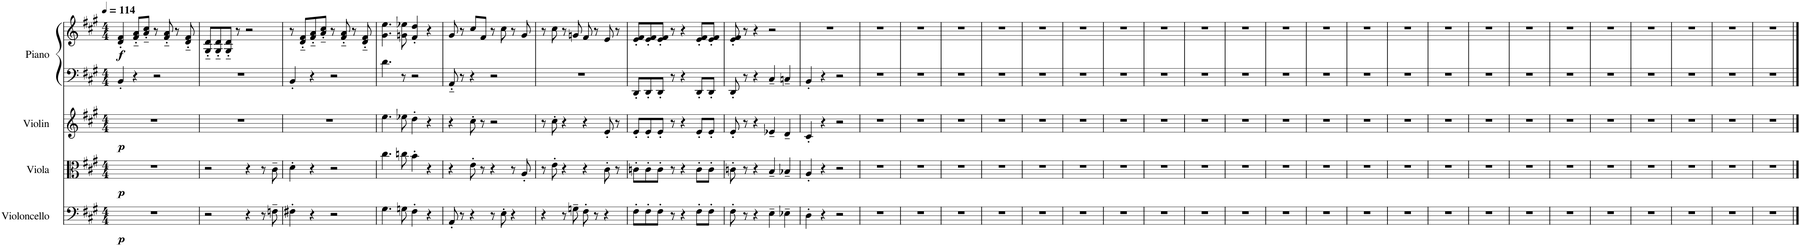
**kern	**dynam	**kern	**dynam	**kern	**dynam	**kern	**kern	**dynam
*part4	*part4	*part3	*part3	*part2	*part2	*part1	*part1	*part1
*staff5	*staff5	*staff4	*staff4	*staff3	*staff3	*staff2	*staff1	*staff1/2
*I"Violoncello	*	*I"Viola	*	*I"Violin	*	*I"Piano	*	*
*I'Vc.	*	*I'Vla.	*	*I'Vln.	*	*I'Pno.	*	*
*clefF4	*	*clefC3	*	*clefG2	*	*clefF4	*clefG2	*
*k[f#c#g#]	*	*k[f#c#g#]	*	*k[f#c#g#]	*	*k[f#c#g#]	*k[f#c#g#]	*
*M4/4	*	*M4/4	*	*M4/4	*	*M4/4	*M4/4	*
*MM114	*	*MM114	*	*MM114	*	*MM114	*MM114	*
=1	=1	=1	=1	=1	=1	=1	=1	=1
!	!LO:DY:b	!	!LO:DY:b	!	!LO:DY:b	!	!	!LO:DY:b
1r	p	1r	p	1r	p	4BB'/	4d/' 4f#/'	f
.	.	.	.	.	.	4r	8f#/'~ 8a/'~L	.
.	.	.	.	.	.	.	8a/'~ 8cc#/'~J	.
.	.	.	.	.	.	2r	8r	.
.	.	.	.	.	.	.	8f#/'~ 8a/'~	.
.	.	.	.	.	.	.	8r	.
.	.	.	.	.	.	.	8d/'~ 8f#/'~	.
=2	=2	=2	=2	=2	=2	=2	=2	=2
2r	.	2r	.	1r	.	1r	8G#/'~ 8d/'~L	.
.	.	.	.	.	.	.	8G#/'~ 8d/'~	.
.	.	.	.	.	.	.	8G#/'~ 8d/'~J	.
.	.	.	.	.	.	.	8r	.
4r	.	4r	.	.	.	.	2r	.
8r	.	8r	.	.	.	.	.	.
8Fn~\	.	8c#~\	.	.	.	.	.	.
=3	=3	=3	=3	=3	=3	=3	=3	=3
4F#X'\	.	4d'\	.	1r	.	4BB'/	8r	.
.	.	.	.	.	.	.	8d/'~ 8f#/'~L	.
4r	.	4r	.	.	.	4r	8f#/'~ 8a/'~	.
.	.	.	.	.	.	.	8a/'~ 8cc#/'~J	.
2r	.	2r	.	.	.	2r	8r	.
.	.	.	.	.	.	.	8f#/'~ 8a/'~	.
.	.	.	.	.	.	.	8r	.
.	.	.	.	.	.	.	8d/'~ 8f#/'~	.
=4	=4	=4	=4	=4	=4	=4	=4	=4
4.G#\	.	4.cc#\	.	4.ee\	.	4.d\	4.g#\ 4.ee\	.
8Gn\	.	8ccn\	.	8ee-X\	.	8r	8gn\ 8ee-X\	.
4F#'\	.	4b'\	.	4dd'\	.	2r	4f#/' 4dd/'	.
4r	.	4r	.	4r	.	.	4r	.
=5	=5	=5	=5	=5	=5	=5	=5	=5
8AA'/	.	4r	.	4r	.	8AA'~/	8g#/	.
8r	.	.	.	.	.	8r	8r	.
4r	.	8e'\	.	8cc#'\	.	4r	8cc#/L	.
.	.	8r	.	8r	.	.	8f#/J	.
8r	.	4r	.	2r	.	2r	8r	.
8E'\	.	.	.	.	.	.	8cc#\	.
4r	.	8r	.	.	.	.	8r	.
.	.	8A'/	.	.	.	.	8g#/	.
=6	=6	=6	=6	=6	=6	=6	=6	=6
4r	.	8r	.	8r	.	1r	8r	.
.	.	8e'\	.	8cc#'\	.	.	8cc#\	.
8r	.	4r	.	4r	.	.	8r	.
8Gn~\	.	.	.	.	.	.	8gn/	.
8F#'\	.	4r	.	4r	.	.	8f#/	.
8r	.	.	.	.	.	.	8r	.
4r	.	8c#'\	.	8e'/	.	.	8e/	.
.	.	8r	.	8r	.	.	8r	.
=7	=7	=7	=7	=7	=7	=7	=7	=7
8F#'\L	.	8cn'\L	.	8e'/L	.	8DD'/L	8e/' 8f#/'L	.
8F#'\	.	8c'\	.	8e'/	.	8DD'/	8e/' 8f#/'	.
8F#'\J	.	8c'\J	.	8e'/J	.	8DD'/J	8e/' 8f#/'J	.
8r	.	8r	.	8r	.	8r	8r	.
4r	.	4r	.	4r	.	4r	4r	.
8F#'\L	.	8c'\L	.	8e'/L	.	8DD'/L	8e/' 8f#/'L	.
8F#'\J	.	8c'\J	.	8e'/J	.	8DD'/J	8e/' 8f#/'J	.
=8	=8	=8	=8	=8	=8	=8	=8	=8
8F#'\	.	8cn'\	.	8e'/	.	8DD'/	8e/' 8f#/'	.
8r	.	8r	.	8r	.	8r	8r	.
4r	.	4r	.	4r	.	4r	4r	.
4E~\	.	4B~/	.	4e-X~/	.	4C#~/	2r	.
4E-X~\	.	4B-X~/	.	4d~/	.	4Cn~/	.	.
=9	=9	=9	=9	=9	=9	=9	=9	=9
4D'\	.	4A'/	.	4c#'/	.	4BB'/	1r	.
4r	.	4r	.	4r	.	4r	.	.
2r	.	2r	.	2r	.	2r	.	.
=10	=10	=10	=10	=10	=10	=10	=10	=10
1r	.	1r	.	1r	.	1r	1r	.
=11	=11	=11	=11	=11	=11	=11	=11	=11
1r	.	1r	.	1r	.	1r	1r	.
=12	=12	=12	=12	=12	=12	=12	=12	=12
1r	.	1r	.	1r	.	1r	1r	.
=13	=13	=13	=13	=13	=13	=13	=13	=13
1r	.	1r	.	1r	.	1r	1r	.
=14	=14	=14	=14	=14	=14	=14	=14	=14
1r	.	1r	.	1r	.	1r	1r	.
=15	=15	=15	=15	=15	=15	=15	=15	=15
1r	.	1r	.	1r	.	1r	1r	.
=16	=16	=16	=16	=16	=16	=16	=16	=16
1r	.	1r	.	1r	.	1r	1r	.
=17	=17	=17	=17	=17	=17	=17	=17	=17
1r	.	1r	.	1r	.	1r	1r	.
=18	=18	=18	=18	=18	=18	=18	=18	=18
1r	.	1r	.	1r	.	1r	1r	.
=19	=19	=19	=19	=19	=19	=19	=19	=19
1r	.	1r	.	1r	.	1r	1r	.
=20	=20	=20	=20	=20	=20	=20	=20	=20
1r	.	1r	.	1r	.	1r	1r	.
=21	=21	=21	=21	=21	=21	=21	=21	=21
1r	.	1r	.	1r	.	1r	1r	.
=22	=22	=22	=22	=22	=22	=22	=22	=22
1r	.	1r	.	1r	.	1r	1r	.
=23	=23	=23	=23	=23	=23	=23	=23	=23
1r	.	1r	.	1r	.	1r	1r	.
=24	=24	=24	=24	=24	=24	=24	=24	=24
1r	.	1r	.	1r	.	1r	1r	.
=25	=25	=25	=25	=25	=25	=25	=25	=25
1r	.	1r	.	1r	.	1r	1r	.
=26	=26	=26	=26	=26	=26	=26	=26	=26
1r	.	1r	.	1r	.	1r	1r	.
=27	=27	=27	=27	=27	=27	=27	=27	=27
1r	.	1r	.	1r	.	1r	1r	.
=28	=28	=28	=28	=28	=28	=28	=28	=28
1r	.	1r	.	1r	.	1r	1r	.
=29	=29	=29	=29	=29	=29	=29	=29	=29
1r	.	1r	.	1r	.	1r	1r	.
=30	=30	=30	=30	=30	=30	=30	=30	=30
1r	.	1r	.	1r	.	1r	1r	.
=31	=31	=31	=31	=31	=31	=31	=31	=31
1r	.	1r	.	1r	.	1r	1r	.
=32	=32	=32	=32	=32	=32	=32	=32	=32
1r	.	1r	.	1r	.	1r	1r	.
==	==	==	==	==	==	==	==	==
*-	*-	*-	*-	*-	*-	*-	*-	*-
